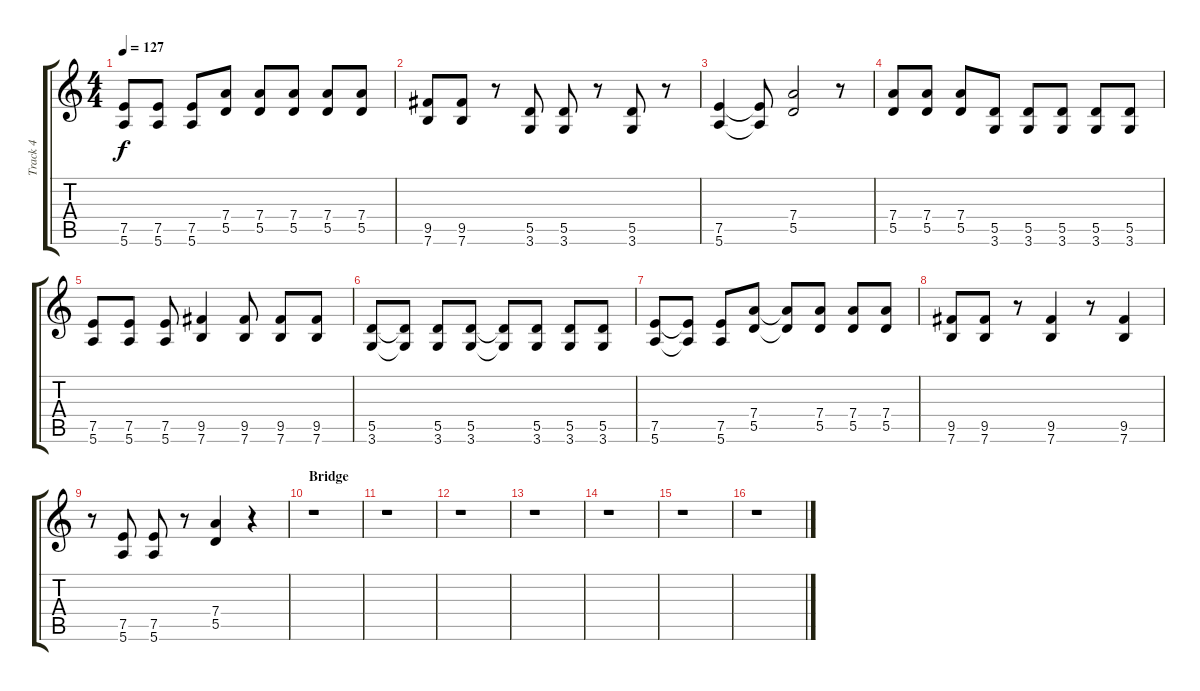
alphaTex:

\track ("Track 4" "Track 4") {instrument distortionguitar}
\staff {score tabs}
\tuning (E4 B3 G3 D3 A2 E2) {hide}
\ts (4 4)
\tempo 127
\clef g2
\ks c
(7.5 5.6).8{dy f} (7.5 5.6).8 (7.5 5.6).8 (7.4 5.5).8 (7.4 5.5).8 (7.4 5.5).8 (7.4 5.5).8 (7.4 5.5).8 |
(9.5 7.6).8 (9.5 7.6).8 r.8 (5.5 3.6).8 (5.5 3.6).8 r.8 (5.5 3.6).8 r.8 |
(7.5 5.6).4 (7.5{t} 5.6{t}).8 (7.4 5.5).2 r.8 |
(7.4 5.5).8 (7.4 5.5).8 (7.4 5.5).8 (5.5 3.6).8 (5.5 3.6).8 (5.5 3.6).8 (5.5 3.6).8 (5.5 3.6).8 |
(7.5 5.6).8 (7.5 5.6).8 (7.5 5.6).8 (9.5 7.6).4 (9.5 7.6).8 (9.5 7.6).8 (9.5 7.6).8 |
(5.5 3.6).8 (5.5{t} 3.6{t}).8 (5.5 3.6).8 (5.5 3.6).8 (5.5{t} 3.6{t}).8 (5.5 3.6).8 (5.5 3.6).8 (5.5 3.6).8 |
(7.5 5.6).8 (7.5{t} 5.6{t}).8 (7.5 5.6).8 (7.4 5.5).8 (7.4{t} 5.5{t}).8 (7.4 5.5).8 (7.4 5.5).8 (7.4 5.5).8 |
(9.5 7.6).8 (9.5 7.6).8 r.8 (9.5 7.6).4 r.8 (9.5 7.6).4 |
r.8 (7.5 5.6).8 (7.5 5.6).8 r.8 (7.4 5.5).4 r.4 |
\section ("" "Bridge")
r.1 |
r.1 |
r.1 |
r.1 |
r.1 |
r.1 |
r.1
